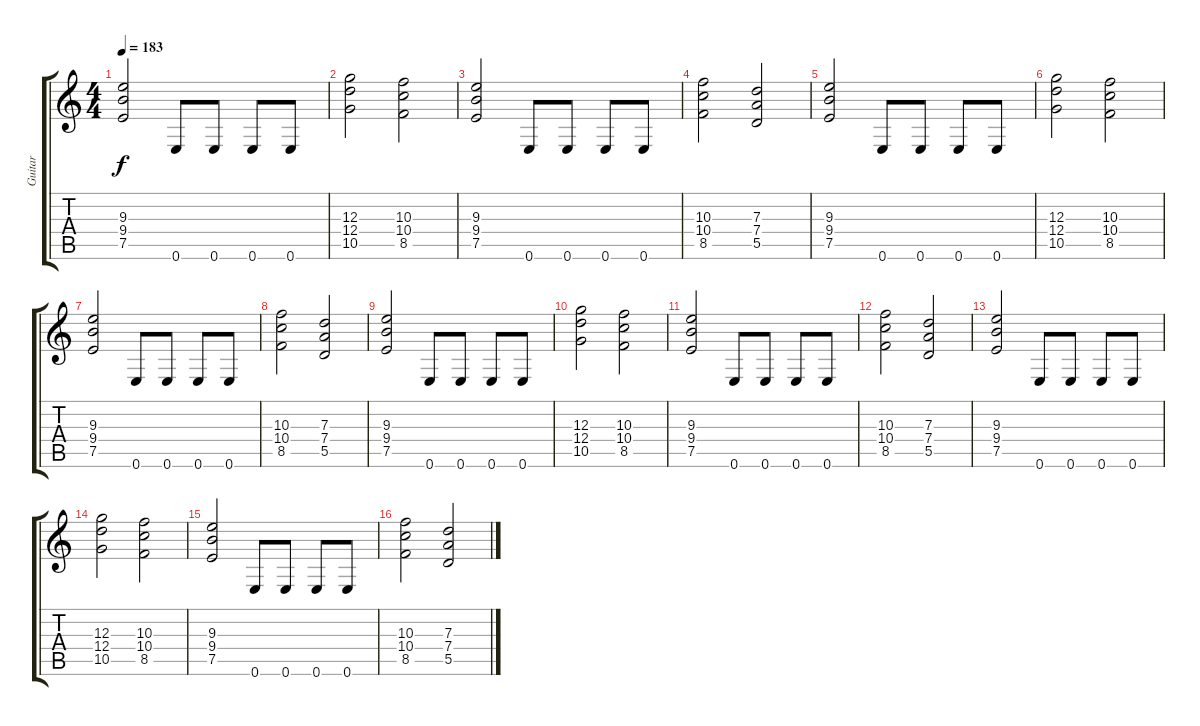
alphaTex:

\track ("Guitar" "Guitar") {instrument distortionguitar}
\staff {score tabs}
\tuning (E4 B3 G3 D3 A2 E2) {hide}
\ts (4 4)
\tempo 183
\clef g2
\ks c
(9.3 9.4 7.5).2{dy f} 0.6.8 0.6.8 0.6.8 0.6.8 |
(12.3 12.4 10.5).2 (10.3 10.4 8.5).2 |
(9.3 9.4 7.5).2 0.6.8 0.6.8 0.6.8 0.6.8 |
(10.3 10.4 8.5).2 (7.3 7.4 5.5).2 |
(9.3 9.4 7.5).2 0.6.8 0.6.8 0.6.8 0.6.8 |
(12.3 12.4 10.5).2 (10.3 10.4 8.5).2 |
(9.3 9.4 7.5).2 0.6.8 0.6.8 0.6.8 0.6.8 |
(10.3 10.4 8.5).2 (7.3 7.4 5.5).2 |
(9.3 9.4 7.5).2 0.6.8 0.6.8 0.6.8 0.6.8 |
(12.3 12.4 10.5).2 (10.3 10.4 8.5).2 |
(9.3 9.4 7.5).2 0.6.8 0.6.8 0.6.8 0.6.8 |
(10.3 10.4 8.5).2 (7.3 7.4 5.5).2 |
(9.3 9.4 7.5).2 0.6.8 0.6.8 0.6.8 0.6.8 |
(12.3 12.4 10.5).2 (10.3 10.4 8.5).2 |
(9.3 9.4 7.5).2 0.6.8 0.6.8 0.6.8 0.6.8 |
(10.3 10.4 8.5).2 (7.3 7.4 5.5).2
